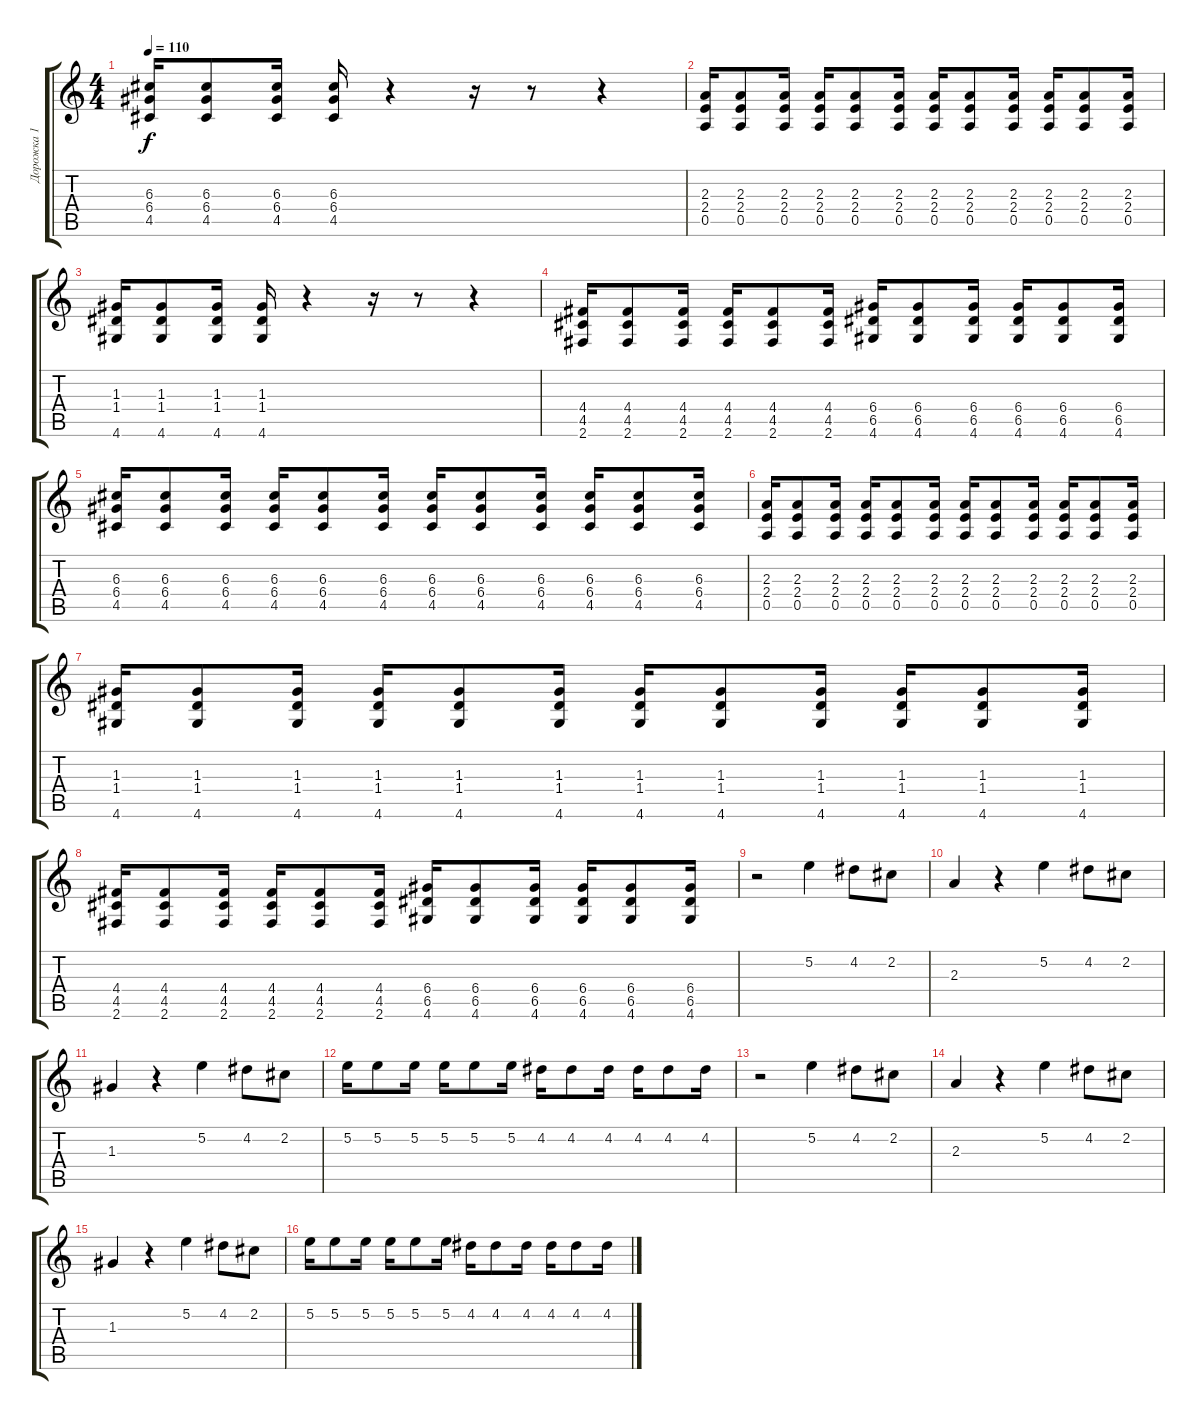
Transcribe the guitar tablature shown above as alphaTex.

\track ("Дорожка 1" "Дорожка 1") {instrument distortionguitar}
\staff {score tabs}
\tuning (E4 B3 G3 D3 A2 E2) {hide}
\ts (4 4)
\tempo 110
\clef g2
\ks c
(6.3 6.4 4.5).16{dy f} (6.3 6.4 4.5).8 (6.3 6.4 4.5).16 (6.3 6.4 4.5).16 r.4 r.16 r.8 r.4 |
(2.3 2.4 0.5).16 (2.3 2.4 0.5).8 (2.3 2.4 0.5).16 (2.3 2.4 0.5).16 (2.3 2.4 0.5).8 (2.3 2.4 0.5).16 (2.3 2.4 0.5).16 (2.3 2.4 0.5).8 (2.3 2.4 0.5).16 (2.3 2.4 0.5).16 (2.3 2.4 0.5).8 (2.3 2.4 0.5).16 |
(1.3 1.4 4.6).16 (1.3 1.4 4.6).8 (1.3 1.4 4.6).16 (1.3 1.4 4.6).16 r.4 r.16 r.8 r.4 |
(4.4 4.5 2.6).16 (4.4 4.5 2.6).8 (4.4 4.5 2.6).16 (4.4 4.5 2.6).16 (4.4 4.5 2.6).8 (4.4 4.5 2.6).16 (6.4 6.5 4.6).16 (6.4 6.5 4.6).8 (6.4 6.5 4.6).16 (6.4 6.5 4.6).16 (6.4 6.5 4.6).8 (6.4 6.5 4.6).16 |
(6.3 6.4 4.5).16 (6.3 6.4 4.5).8 (6.3 6.4 4.5).16 (6.3 6.4 4.5).16 (6.3 6.4 4.5).8 (6.3 6.4 4.5).16 (6.3 6.4 4.5).16 (6.3 6.4 4.5).8 (6.3 6.4 4.5).16 (6.3 6.4 4.5).16 (6.3 6.4 4.5).8 (6.3 6.4 4.5).16 |
(2.3 2.4 0.5).16 (2.3 2.4 0.5).8 (2.3 2.4 0.5).16 (2.3 2.4 0.5).16 (2.3 2.4 0.5).8 (2.3 2.4 0.5).16 (2.3 2.4 0.5).16 (2.3 2.4 0.5).8 (2.3 2.4 0.5).16 (2.3 2.4 0.5).16 (2.3 2.4 0.5).8 (2.3 2.4 0.5).16 |
(1.3 1.4 4.6).16 (1.3 1.4 4.6).8 (1.3 1.4 4.6).16 (1.3 1.4 4.6).16 (1.3 1.4 4.6).8 (1.3 1.4 4.6).16 (1.3 1.4 4.6).16 (1.3 1.4 4.6).8 (1.3 1.4 4.6).16 (1.3 1.4 4.6).16 (1.3 1.4 4.6).8 (1.3 1.4 4.6).16 |
(4.4 4.5 2.6).16 (4.4 4.5 2.6).8 (4.4 4.5 2.6).16 (4.4 4.5 2.6).16 (4.4 4.5 2.6).8 (4.4 4.5 2.6).16 (6.4 6.5 4.6).16 (6.4 6.5 4.6).8 (6.4 6.5 4.6).16 (6.4 6.5 4.6).16 (6.4 6.5 4.6).8 (6.4 6.5 4.6).16 |
r.2 5.2.4 4.2.8 2.2.8 |
2.3.4 r.4 5.2.4 4.2.8 2.2.8 |
1.3.4 r.4 5.2.4 4.2.8 2.2.8 |
5.2.16 5.2.8 5.2.16 5.2.16 5.2.8 5.2.16 4.2.16 4.2.8 4.2.16 4.2.16 4.2.8 4.2.16 |
r.2 5.2.4 4.2.8 2.2.8 |
2.3.4 r.4 5.2.4 4.2.8 2.2.8 |
1.3.4 r.4 5.2.4 4.2.8 2.2.8 |
5.2.16 5.2.8 5.2.16 5.2.16 5.2.8 5.2.16 4.2.16 4.2.8 4.2.16 4.2.16 4.2.8 4.2.16
